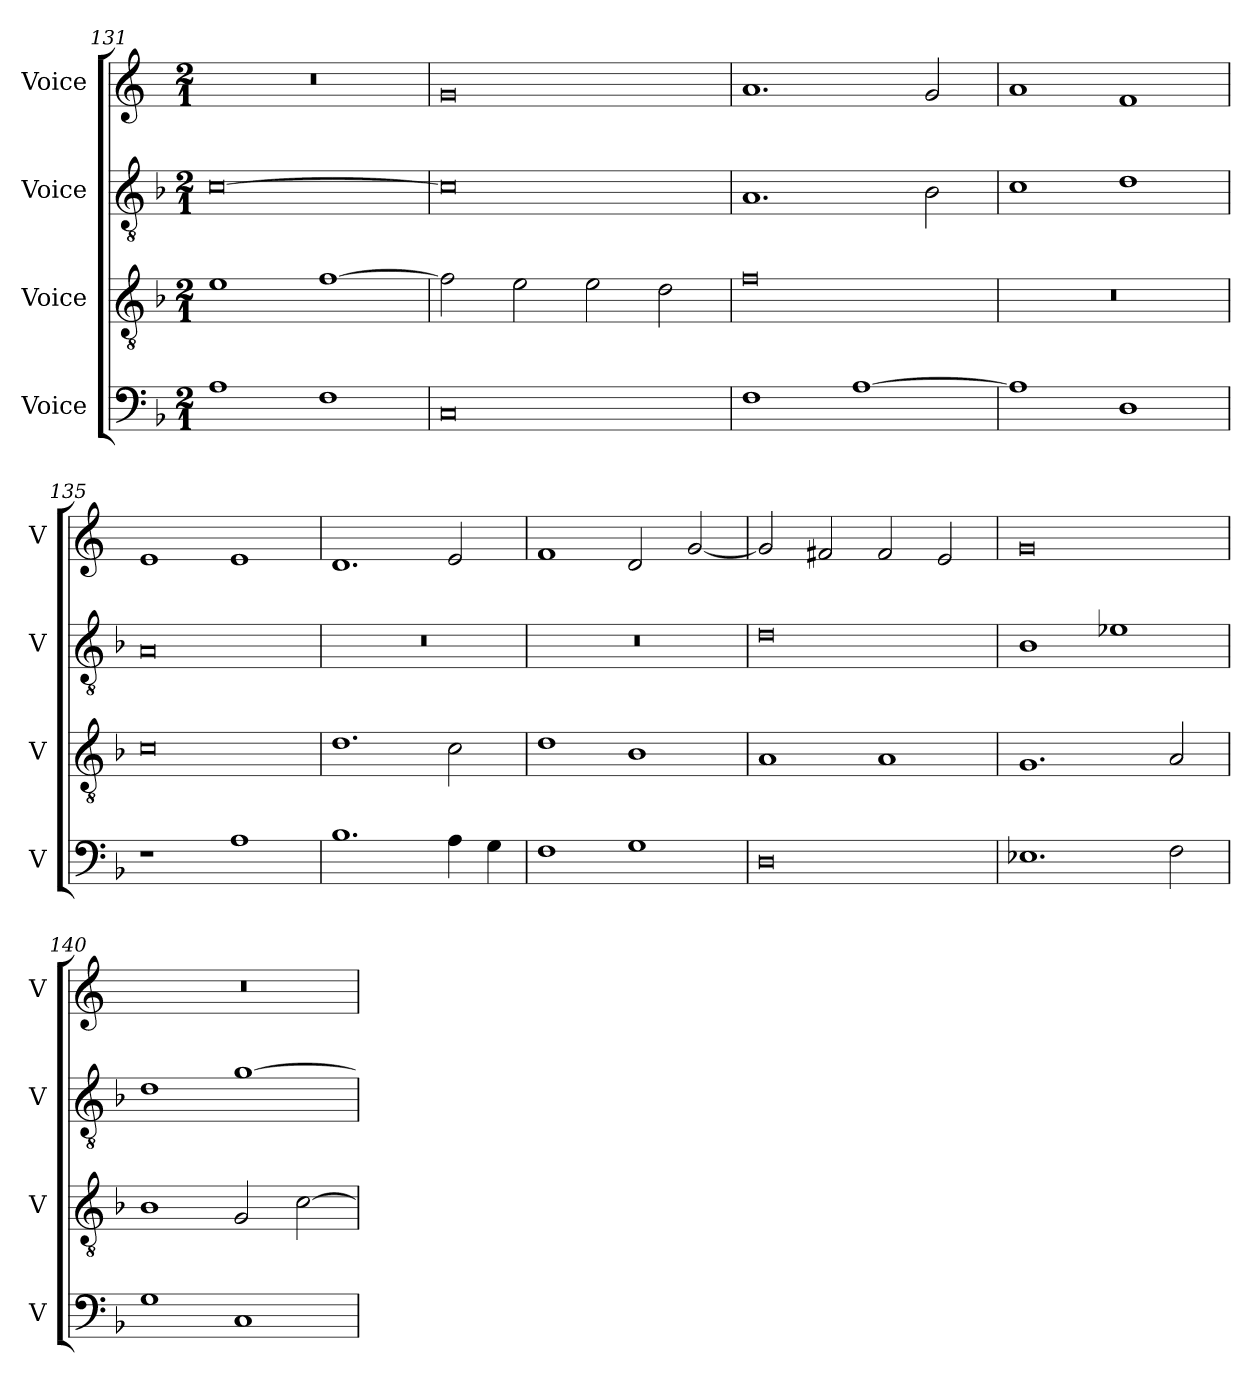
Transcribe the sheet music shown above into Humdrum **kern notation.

**kern	**kern	**kern	**kern
*part4	*part3	*part2	*part1
*staff4	*staff3	*staff2	*staff1
*I"Voice	*I"Voice	*I"Voice	*I"Voice
*I'V	*I'V	*I'V	*I'V
!!LO:LB:g=z
*clefF4	*clefGv2	*clefGv2	*clefG2
*k[b-]	*k[b-]	*k[b-]	*k[]
*M2/1	*M2/1	*M2/1	*M2/1
=131	=131	=131	=131
1A	1e	[0c	0r
1F	[1f	.	.
=132	=132	=132	=132
0C	2f\]	0c]	0g
.	2e\	.	.
.	2e\	.	.
.	2d\	.	.
=133	=133	=133	=133
1F	0f	1.A	1.a
[1A	.	.	.
.	.	2B-\	2g/
=134	=134	=134	=134
1A]	0r	1c	1a
1D	.	1d	1f
=135	=135	=135	=135
1r	0c	0A	1e
1A	.	.	1e
!!LO:PB:g=z
=136	=136	=136	=136
1.B-	1.d	0r	1.d
4A\	2c\	.	2e/
4G\	.	.	.
=137	=137	=137	=137
1F	1d	0r	1f
1G	1B-	.	2d/
.	.	.	[2g/
=138	=138	=138	=138
0D	1A	0d	2g/]
.	.	.	2f#X/
.	1A	.	2f#/
.	.	.	2e/
=139	=139	=139	=139
1.E-X	1.G	1B-	0g
.	.	1e-X	.
2F\	2A/	.	.
!!LO:LB:g=z
=140	=140	=140	=140
1G	1B-	1d	0r
1C	2G/	[1g	.
.	[2c\	.	.
=	=	=	=
*-	*-	*-	*-
